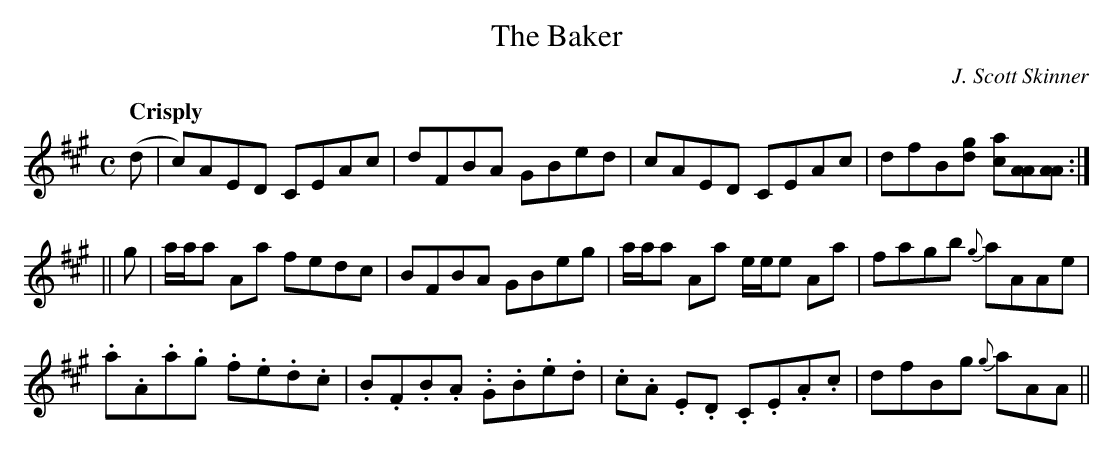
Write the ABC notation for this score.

X:1
T:Baker, The
M:C
L:1/8
Q:"Crisply"
C:J. Scott Skinner
K:A
(d | c)AED CEAc | dFBA GBed | cAED CEAc | dfB[dg] [ca][AA][AA] :|
|| g | a/a/a Aa fedc | BFBA GBeg | a/a/a Aa e/e/e Aa | fagb {g}aAAe |
.a.A.a.g .f.e.d.c | .B.F.B.A. .G.B.e.d | .c.A .E.D .C.E.A.c | dfBg {g}aAA ||
